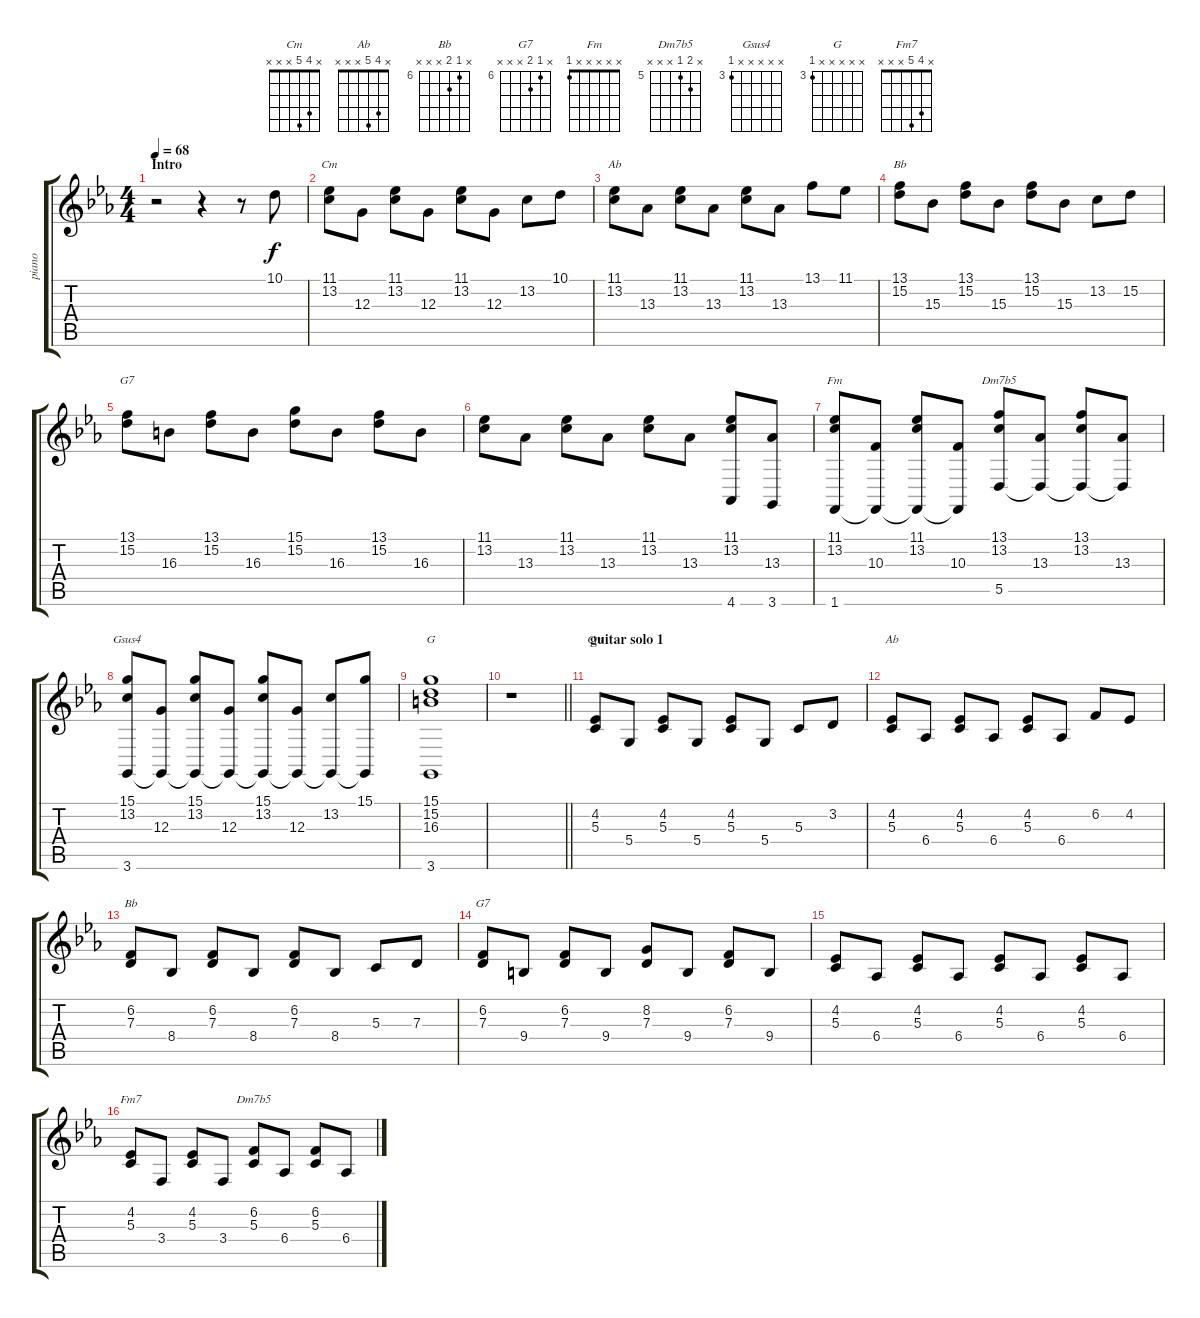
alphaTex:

\track ("piano" "piano") {instrument acousticgrandpiano}
\staff {score tabs}
\tuning (E4 B3 G3 D3 A2 E2) {hide}
\chord ("Cm" 11 13 x x x x) {firstfret 11}
\chord ("Ab" 11 13 x x x x) {firstfret 11}
\chord ("Bb" 13 15 x x x x) {firstfret 13}
\chord ("G7" 13 15 x x x x) {firstfret 13}
\chord ("Fm" x x x x x 1)
\chord ("Dm7b5" x x x x 5 x) {firstfret 5}
\chord ("Gsus4" x x x x x 3) {firstfret 3}
\chord ("G" x x x x x 3) {firstfret 3}
\chord ("Cm" x 4 5 x x x)
\chord ("Ab" x 4 5 x x x)
\chord ("Bb" x 6 7 x x x) {firstfret 6}
\chord ("G7" x 6 7 x x x) {firstfret 6}
\chord ("Fm7" x 4 5 x x x)
\chord ("Dm7b5" x 6 5 x x x) {firstfret 5}
\ts (4 4)
\section ("" "Intro")
\tempo 68
\clef g2
\ks cminor
r.2{dy f instrument acousticgrandpiano} r.4 r.8 10.1.8 |
(11.1 13.2).8{ch "Cm"} 12.3.8 (11.1 13.2).8 12.3.8 (11.1 13.2).8 12.3.8 13.2.8 10.1.8 |
(11.1 13.2).8{ch "Ab"} 13.3.8 (11.1 13.2).8 13.3.8 (11.1 13.2).8 13.3.8 13.1.8 11.1.8 |
(13.1 15.2).8{ch "Bb"} 15.3.8 (13.1 15.2).8 15.3.8 (13.1 15.2).8 15.3.8 13.2.8 15.2.8 |
(13.1 15.2).8{ch "G7"} 16.3.8 (13.1 15.2).8 16.3.8 (15.1 15.2).8 16.3.8 (13.1 15.2).8 16.3.8 |
(11.1 13.2).8 13.3.8 (11.1 13.2).8 13.3.8 (11.1 13.2).8 13.3.8 (11.1 13.2 4.6).8 (13.3 3.6).8 |
(11.1 13.2 1.6).8{ch "Fm"} (10.3 1.6{t}).8 (11.1 13.2 1.6{t}).8 (10.3 1.6{t}).8 (13.1 13.2 5.5).8{ch "Dm7b5"} (13.3 5.5{t}).8 (13.1 13.2 5.5{t}).8 (13.3 5.5{t}).8 |
(15.1 13.2 3.6).8{ch "Gsus4"} (12.3 3.6{t}).8 (15.1 13.2 3.6{t}).8 (12.3 3.6{t}).8 (15.1 13.2 3.6{t}).8 (12.3 3.6{t}).8 (13.2 3.6{t}).8 (15.1 3.6{t}).8 |
(15.1 15.2 16.3 3.6).1{ch "G"} |
\barLineRight lightlight
r.1 |
\section ("" "guitar solo 1")
(4.2 5.3).8{ch "Cm"} 5.4.8 (4.2 5.3).8 5.4.8 (4.2 5.3).8 5.4.8 5.3.8 3.2.8 |
(4.2 5.3).8{ch "Ab"} 6.4.8 (4.2 5.3).8 6.4.8 (4.2 5.3).8 6.4.8 6.2.8 4.2.8 |
(6.2 7.3).8{ch "Bb"} 8.4.8 (6.2 7.3).8 8.4.8 (6.2 7.3).8 8.4.8 5.3.8 7.3.8 |
(6.2 7.3).8{ch "G7"} 9.4.8 (6.2 7.3).8 9.4.8 (8.2 7.3).8 9.4.8 (6.2 7.3).8 9.4.8 |
(4.2 5.3).8 6.4.8 (4.2 5.3).8 6.4.8 (4.2 5.3).8 6.4.8 (4.2 5.3).8 6.4.8 |
(4.2 5.3).8{ch "Fm7"} 3.4.8 (4.2 5.3).8 3.4.8 (6.2 5.3).8{ch "Dm7b5"} 6.4.8 (6.2 5.3).8 6.4.8
